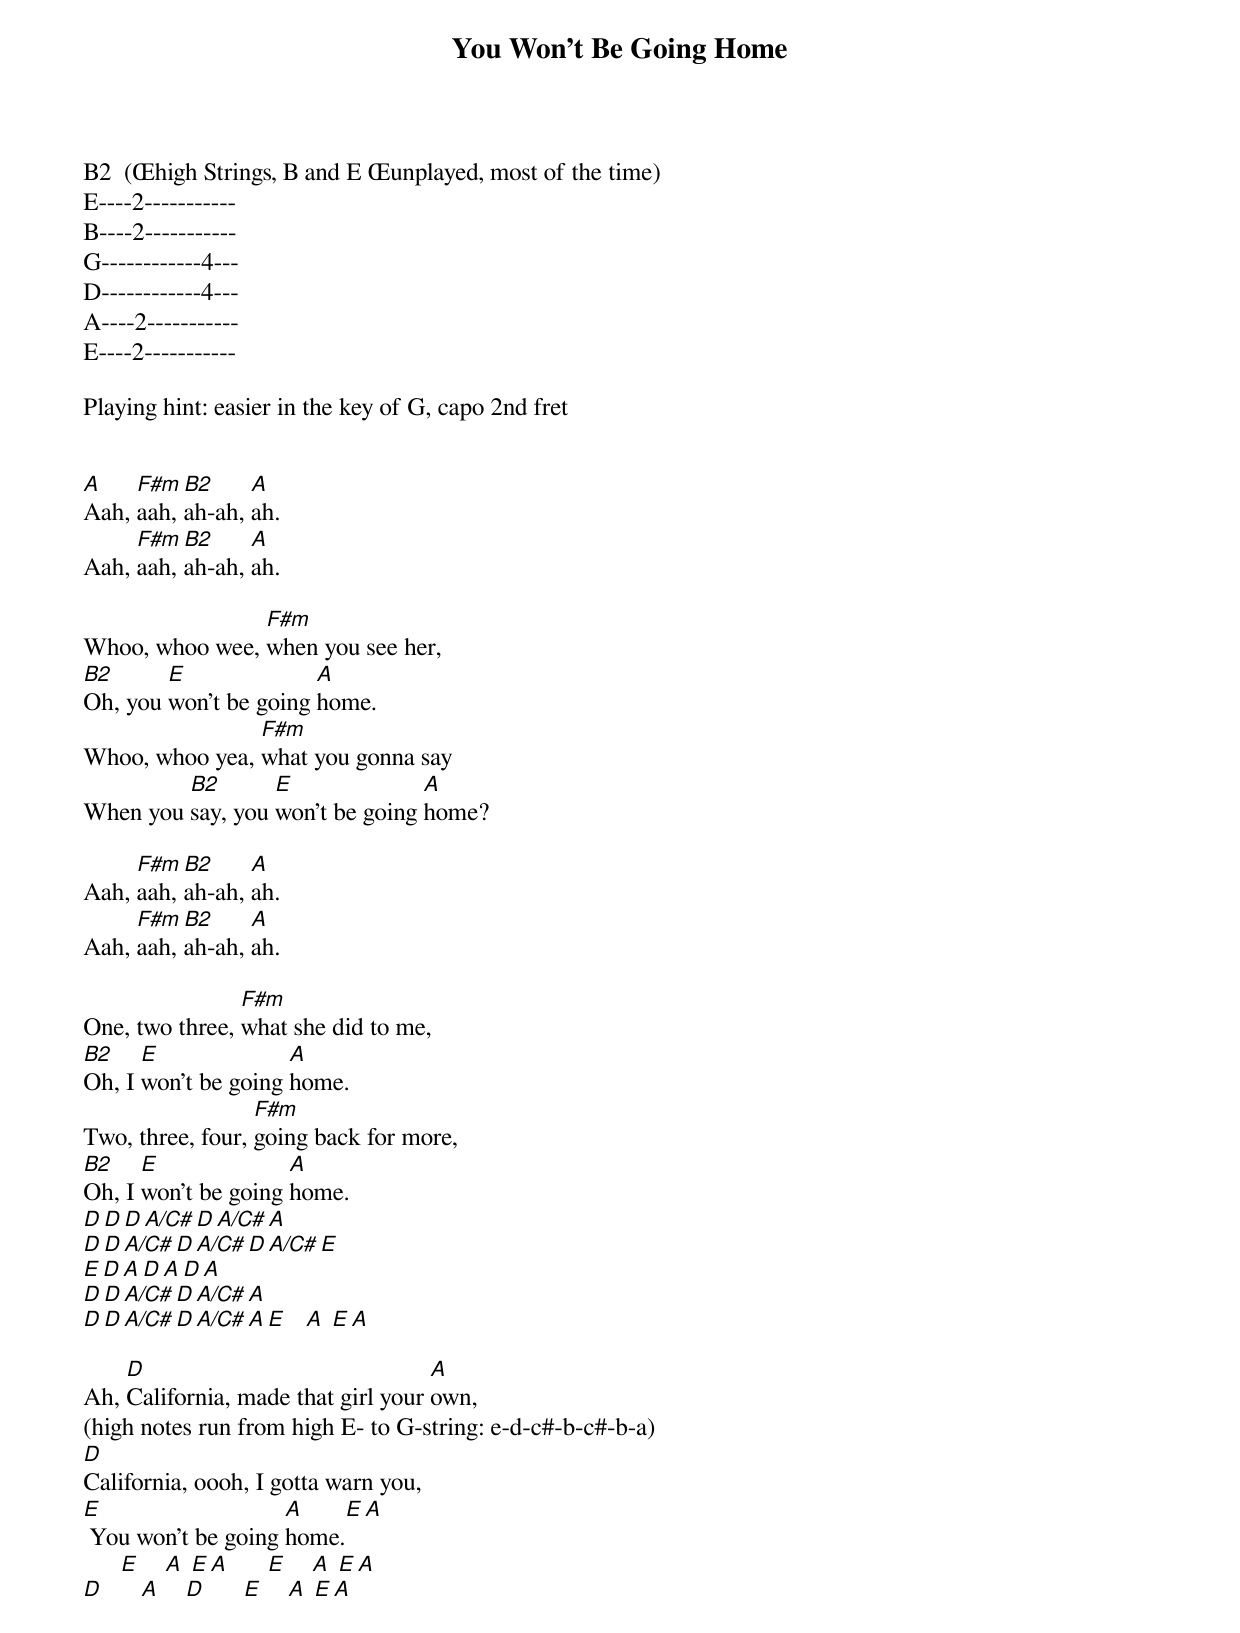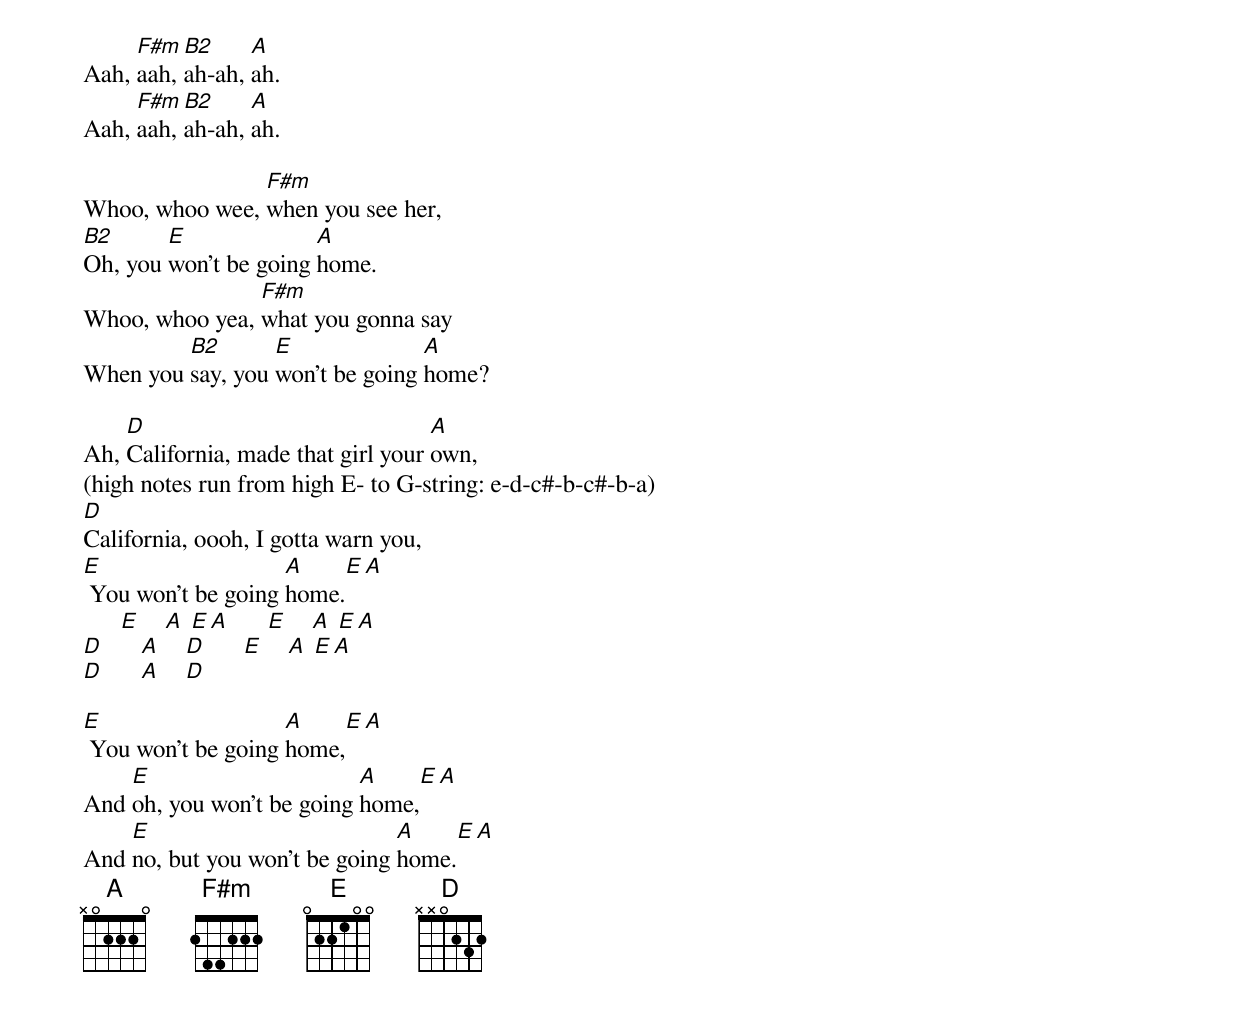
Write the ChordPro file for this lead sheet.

{title: You Won’t Be Going Home}
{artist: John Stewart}
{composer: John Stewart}
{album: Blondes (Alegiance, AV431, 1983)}

B2  (Œhigh Strings‚ B and E Œunplayed‚ most of the time)
E----2-----------
B----2-----------
G------------4---
D------------4---
A----2-----------
E----2-----------

Playing hint: easier in the key of G, capo 2nd fret


[A]Aah, [F#m]aah, [B2]ah-ah, [A]ah.
Aah, [F#m]aah, [B2]ah-ah, [A]ah.

Whoo, whoo wee, [F#m]when you see her,
[B2]Oh, you [E]won't be going [A]home.
Whoo, whoo yea, [F#m]what you gonna say
When you [B2]say, you [E]won't be going [A]home?

Aah, [F#m]aah, [B2]ah-ah, [A]ah.
Aah, [F#m]aah, [B2]ah-ah, [A]ah.

One, two three, [F#m]what she did to me,
[B2]Oh, I [E]won't be going [A]home.
Two, three, four, [F#m]going back for more,
[B2]Oh, I [E]won't be going [A]home.
[D][D][D][A/C#][D][A/C#][A]
[D][D][A/C#][D][A/C#][D][A/C#][E]
[E][D][A][D][A][D][A]
[D][D][A/C#][D][A/C#][A]
[D][D][A/C#][D][A/C#][A][E]   [A] [E][A]

Ah, [D]California, made that girl your [A]own,
(high notes run from high E- to G-string: e-d-c#-b-c#-b-a)
[D]California, oooh, I gotta warn you,
[E] You won't be going [A]home.[E][A]
      [E]    [A] [E][A]      [E]    [A] [E][A]
[D]      [A]    [D]      [E]    [A] [E][A]

Aah, [F#m]aah, [B2]ah-ah, [A]ah.
Aah, [F#m]aah, [B2]ah-ah, [A]ah.

Whoo, whoo wee, [F#m]when you see her,
[B2]Oh, you [E]won't be going [A]home.
Whoo, whoo yea, [F#m]what you gonna say
When you [B2]say, you [E]won't be going [A]home?

Ah, [D]California, made that girl your [A]own,
(high notes run from high E- to G-string: e-d-c#-b-c#-b-a)
[D]California, oooh, I gotta warn you,
[E] You won't be going [A]home.[E][A]
      [E]    [A] [E][A]      [E]    [A] [E][A]
[D]      [A]    [D]      [E]    [A] [E][A]
[D]      [A]    [D]

[E] You won't be going [A]home,[E][A]
And [E]oh, you won't be going [A]home,[E][A]
And [E]no, but you won't be going [A]home.[E][A]
